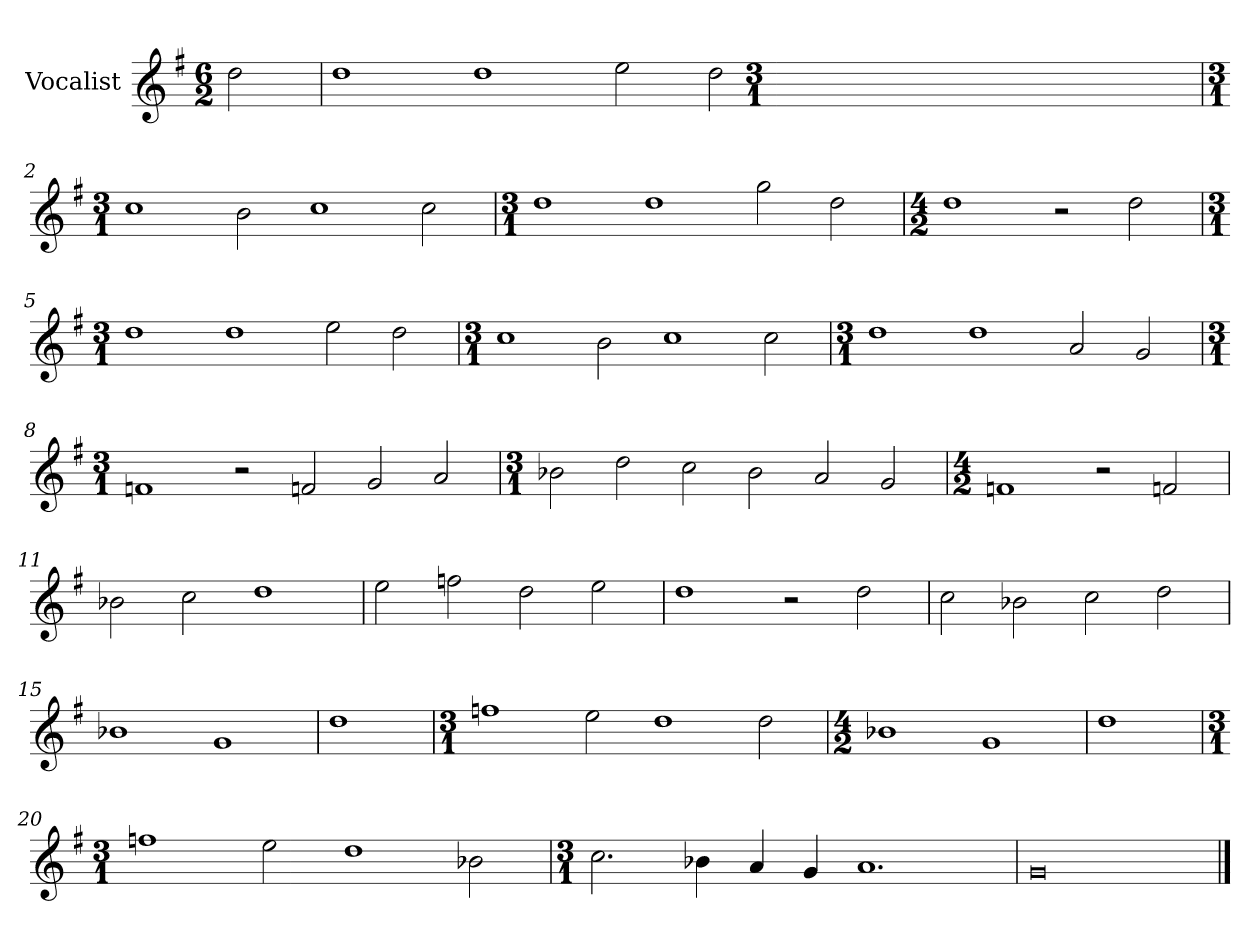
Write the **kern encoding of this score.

**kern
*part1
*staff1
*I"Vocalist
*k[f#]
*G:
*M6/2
=
2dd
=1
1dd
1dd
2ee
2dd
*M3/1
=2
*M3/1
1cc
2b
1cc
2cc
=3
*M3/1
1dd
1dd
2gg
2dd
=4
*M4/2
1dd
2r
2dd
=5
*M3/1
1dd
1dd
2ee
2dd
=6
*M3/1
1cc
2b
1cc
2cc
=7
*M3/1
1dd
1dd
2a
2g
=8
*M3/1
1fn
2r
2fn
2g
2a
=9
*M3/1
2b-X
2dd
2cc
2b-
2a
2g
=10
*M4/2
1fn
2r
2fn
=11
2b-X
2cc
1dd
=12
2ee
2ffn
2dd
2ee
=13
1dd
2r
2dd
=14
2cc
2b-X
2cc
2dd
=15
1b-X
1g
=16
1dd
=17
*M3/1
1ffn
2ee
1dd
2dd
=18
*M4/2
1b-X
1g
=19
1dd
=20
*M3/1
1ffn
2ee
1dd
2b-X
=21
*M3/1
2.cc
4b-X
4a
4g
1.a
=22
0g
==
*-
